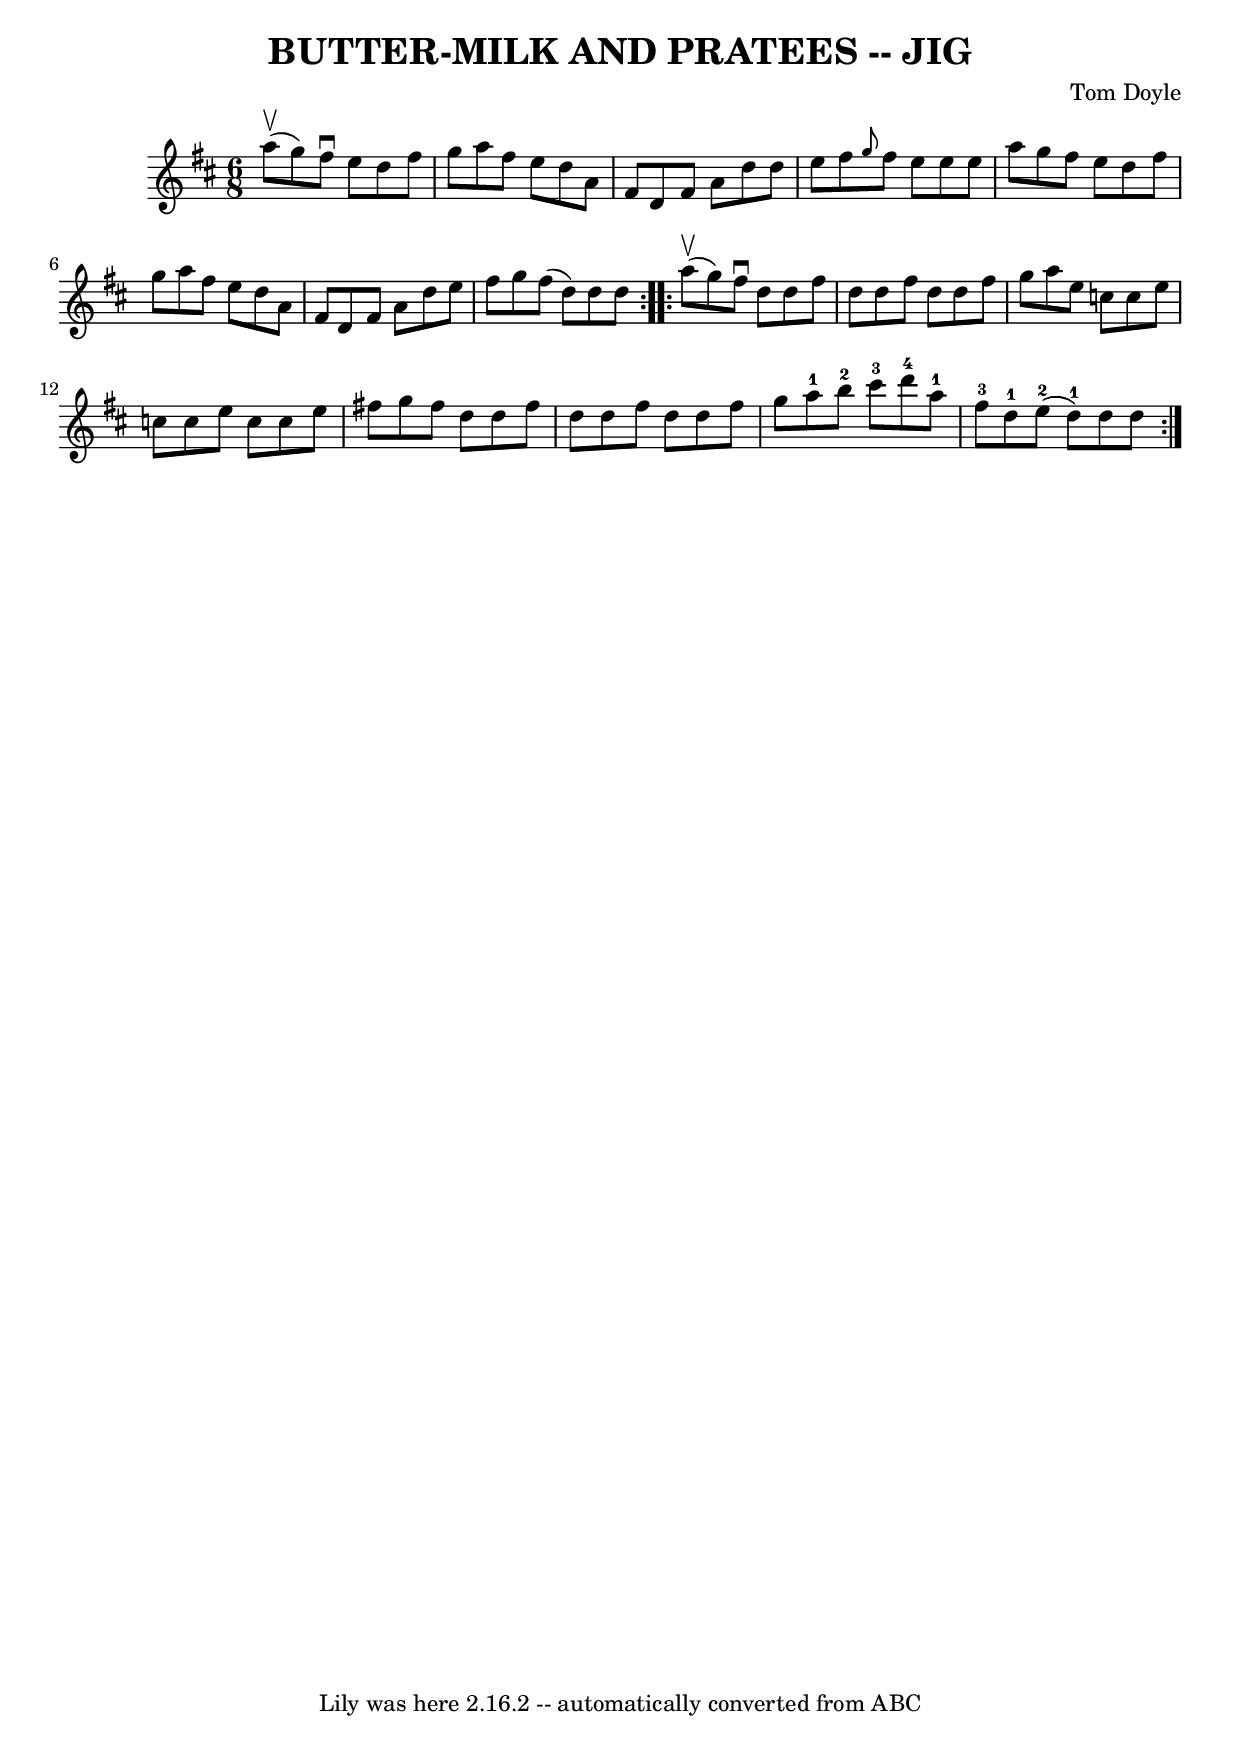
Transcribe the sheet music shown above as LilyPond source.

\version "2.16.2"
\include "Mammoth.ily"
\header {
  %% book = "Ryan's Mammoth Collection of Fiddle Tunes"
  composer = "Tom Doyle"
  crossRefNumber = "1"
  footnotes = ""
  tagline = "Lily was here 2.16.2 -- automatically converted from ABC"
  title = "BUTTER-MILK AND PRATEES -- JIG"

}
voicedefault =  {



  \repeat volta 2 {

    \time 6/8 
    \key d \major     a''8 (^\upbow g''8)        |
    fis''8^\downbow e''8 d''8 fis''8 g''8 a''8    |
    fis''8 e''8      d''8 a'8 fis'8 d'8     |
    fis'8 a'8 d''8 d''8         e''8 fis''8     |
    \grace { g''8  
	   } fis''8 e''8 e''8 e''8      a''8 g''8    |  |
    fis''8 e''8 d''8 fis''8         g''8 a''8     |
    fis''8 e''8 d''8 a'8 fis'8 d'8     |
    fis'8 a'8 d''8 e''8 fis''8 g''8    |
    fis''8 (d''8) d''8 d''8    
  }     
  \repeat volta 2 {     a''8 (^\upbow g''8 )        |
    fis''8^\downbow d''8 d''8 fis''8 d''8 d''8   |
    fis''8 d''8 d''8 fis''8 g''8 a''8    |
         e''8 c''8 c''8 e''8 c''8 c''8     |
    e''8 c''8 c''8      e''8 fis''!8 g''8    |  |
    fis''8 d''8 d''8         fis''8 d''8 d''8     |
    fis''8 d''8 d''8 fis''8 g''8        a''8-1    |
    b''8-2 cis'''8-3 d'''8-4 a''8-1        fis''8-3 d''8-1    |
    e''8-2(d''8-1) d''8 d''8 
    
  }   

}

\score{
  <<

    \context Staff="default"
    {
      \voicedefault 
      
    }

  >>
  \layout {
    
  }
  \midi {
  }

}
